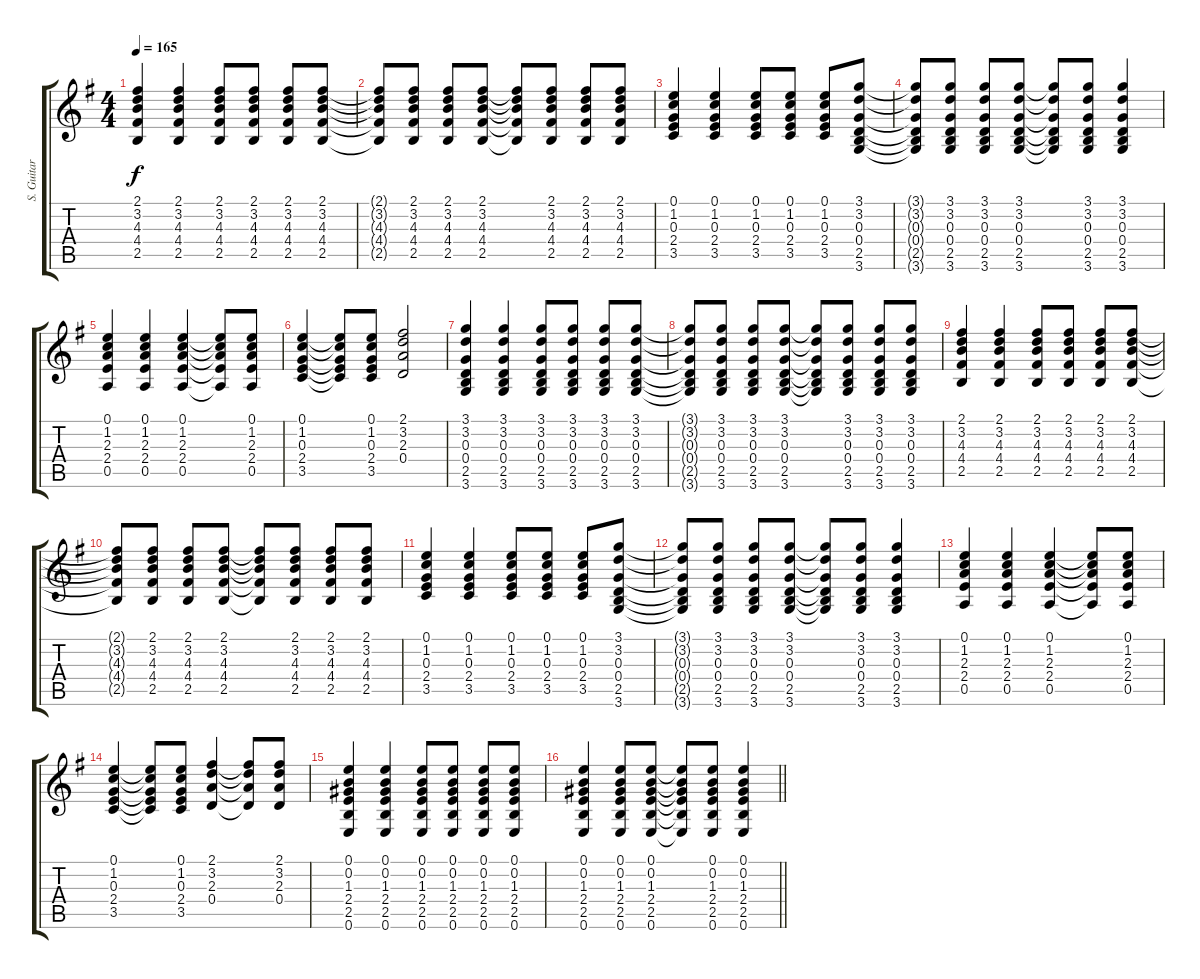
\track ("S. Guitar" "S. Guitar") {instrument overdrivenguitar}
\staff {score tabs}
\tuning (E4 B3 G3 D3 A2 E2) {hide}
\ts (4 4)
\tempo 165
\clef g2
\ks g
(2.1 3.2 4.3 4.4 2.5).4{dy f} (2.1 3.2 4.3 4.4 2.5).4 (2.1 3.2 4.3 4.4 2.5).8 (2.1 3.2 4.3 4.4 2.5).8 (2.1 3.2 4.3 4.4 2.5).8 (2.1 3.2 4.3 4.4 2.5).8 |
(2.1{t} 3.2{t} 4.3{t} 4.4{t} 2.5{t}).8 (2.1 3.2 4.3 4.4 2.5).8 (2.1 3.2 4.3 4.4 2.5).8 (2.1 3.2 4.3 4.4 2.5).8 (2.1{t} 3.2{t} 4.3{t} 4.4{t} 2.5{t}).8 (2.1 3.2 4.3 4.4 2.5).8 (2.1 3.2 4.3 4.4 2.5).8 (2.1 3.2 4.3 4.4 2.5).8 |
(0.1 1.2 0.3 2.4 3.5).4 (0.1 1.2 0.3 2.4 3.5).4 (0.1 1.2 0.3 2.4 3.5).8 (0.1 1.2 0.3 2.4 3.5).8 (0.1 1.2 0.3 2.4 3.5).8 (3.1 3.2 0.3 0.4 2.5 3.6).8 |
(3.1{t} 3.2{t} 0.3{t} 0.4{t} 2.5{t} 3.6{t}).8 (3.1 3.2 0.3 0.4 2.5 3.6).8 (3.1 3.2 0.3 0.4 2.5 3.6).8 (3.1 3.2 0.3 0.4 2.5 3.6).8 (3.1{t} 3.2{t} 0.3{t} 0.4{t} 2.5{t} 3.6{t}).8 (3.1 3.2 0.3 0.4 2.5 3.6).8 (3.1 3.2 0.3 0.4 2.5 3.6).4 |
(0.1 1.2 2.3 2.4 0.5).4 (0.1 1.2 2.3 2.4 0.5).4 (0.1 1.2 2.3 2.4 0.5).4 (0.1{t} 1.2{t} 2.3{t} 2.4{t} 0.5{t}).8 (0.1 1.2 2.3 2.4 0.5).8 |
(0.1 1.2 0.3 2.4 3.5).4 (0.1{t} 1.2{t} 0.3{t} 2.4{t} 3.5{t}).8 (0.1 1.2 0.3 2.4 3.5).8 (2.1 3.2 2.3 0.4).2 |
\ks g
(3.1 3.2 0.3 0.4 2.5 3.6).4 (3.1 3.2 0.3 0.4 2.5 3.6).4 (3.1 3.2 0.3 0.4 2.5 3.6).8 (3.1 3.2 0.3 0.4 2.5 3.6).8 (3.1 3.2 0.3 0.4 2.5 3.6).8 (3.1 3.2 0.3 0.4 2.5 3.6).8 |
\ks g
(3.1{t} 3.2{t} 0.3{t} 0.4{t} 2.5{t} 3.6{t}).8 (3.1 3.2 0.3 0.4 2.5 3.6).8 (3.1 3.2 0.3 0.4 2.5 3.6).8 (3.1 3.2 0.3 0.4 2.5 3.6).8 (3.1{t} 3.2{t} 0.3{t} 0.4{t} 2.5{t} 3.6{t}).8 (3.1 3.2 0.3 0.4 2.5 3.6).8 (3.1 3.2 0.3 0.4 2.5 3.6).8 (3.1 3.2 0.3 0.4 2.5 3.6).8 |
(2.1 3.2 4.3 4.4 2.5).4 (2.1 3.2 4.3 4.4 2.5).4 (2.1 3.2 4.3 4.4 2.5).8 (2.1 3.2 4.3 4.4 2.5).8 (2.1 3.2 4.3 4.4 2.5).8 (2.1 3.2 4.3 4.4 2.5).8 |
(2.1{t} 3.2{t} 4.3{t} 4.4{t} 2.5{t}).8 (2.1 3.2 4.3 4.4 2.5).8 (2.1 3.2 4.3 4.4 2.5).8 (2.1 3.2 4.3 4.4 2.5).8 (2.1{t} 3.2{t} 4.3{t} 4.4{t} 2.5{t}).8 (2.1 3.2 4.3 4.4 2.5).8 (2.1 3.2 4.3 4.4 2.5).8 (2.1 3.2 4.3 4.4 2.5).8 |
(0.1 1.2 0.3 2.4 3.5).4 (0.1 1.2 0.3 2.4 3.5).4 (0.1 1.2 0.3 2.4 3.5).8 (0.1 1.2 0.3 2.4 3.5).8 (0.1 1.2 0.3 2.4 3.5).8 (3.1 3.2 0.3 0.4 2.5 3.6).8 |
(3.1{t} 3.2{t} 0.3{t} 0.4{t} 2.5{t} 3.6{t}).8 (3.1 3.2 0.3 0.4 2.5 3.6).8 (3.1 3.2 0.3 0.4 2.5 3.6).8 (3.1 3.2 0.3 0.4 2.5 3.6).8 (3.1{t} 3.2{t} 0.3{t} 0.4{t} 2.5{t} 3.6{t}).8 (3.1 3.2 0.3 0.4 2.5 3.6).8 (3.1 3.2 0.3 0.4 2.5 3.6).4 |
(0.1 1.2 2.3 2.4 0.5).4 (0.1 1.2 2.3 2.4 0.5).4 (0.1 1.2 2.3 2.4 0.5).4 (0.1{t} 1.2{t} 2.3{t} 2.4{t} 0.5{t}).8 (0.1 1.2 2.3 2.4 0.5).8 |
(0.1 1.2 0.3 2.4 3.5).4 (0.1{t} 1.2{t} 0.3{t} 2.4{t} 3.5{t}).8 (0.1 1.2 0.3 2.4 3.5).8 (2.1 3.2 2.3 0.4).4 (2.1{t} 3.2{t} 2.3{t} 0.4{t}).8 (2.1 3.2 2.3 0.4).8 |
(0.1 0.2 1.3 2.4 2.5 0.6).4 (0.1 0.2 1.3 2.4 2.5 0.6).4 (0.1 0.2 1.3 2.4 2.5 0.6).8 (0.1 0.2 1.3 2.4 2.5 0.6).8 (0.1 0.2 1.3 2.4 2.5 0.6).8 (0.1 0.2 1.3 2.4 2.5 0.6).8 |
\barLineRight lightlight
(0.1 0.2 1.3 2.4 2.5 0.6).4 (0.1 0.2 1.3 2.4 2.5 0.6).8 (0.1 0.2 1.3 2.4 2.5 0.6).8 (0.1{t} 0.2{t} 1.3{t} 2.4{t} 2.5{t} 0.6{t}).8 (0.1 0.2 1.3 2.4 2.5 0.6).8 (0.1 0.2 1.3 2.4 2.5 0.6).4
